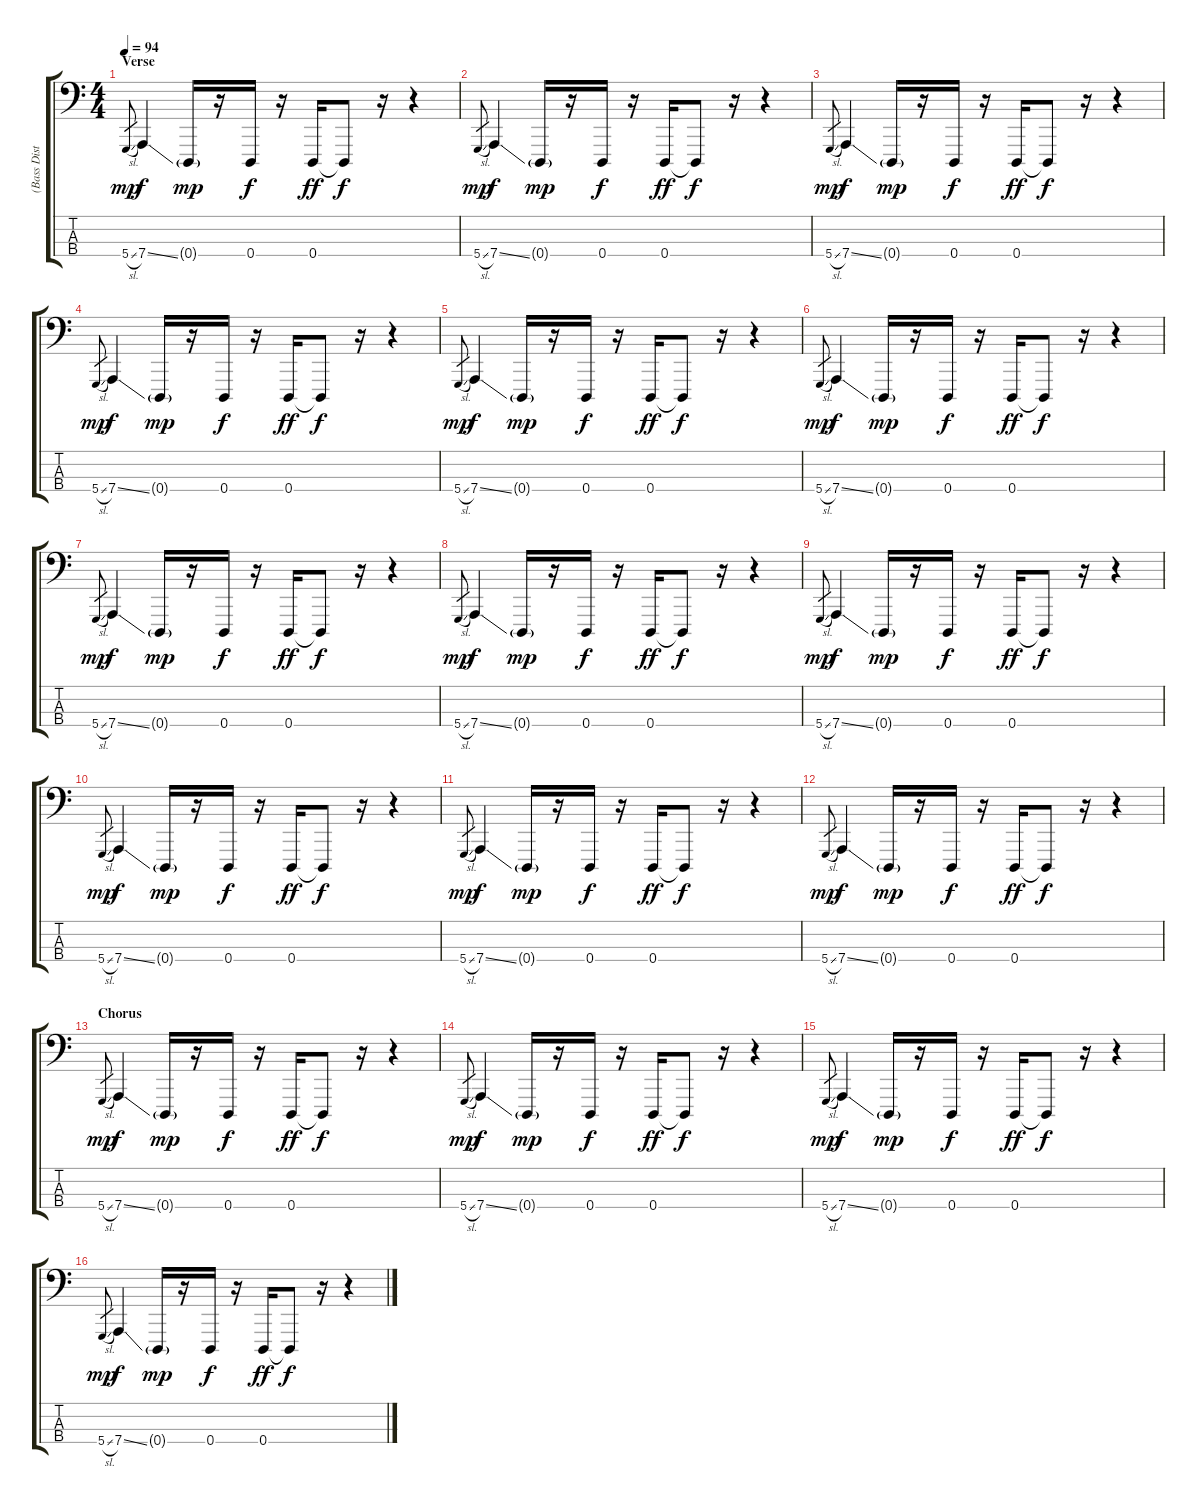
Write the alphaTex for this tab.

\track ("(Bass Dist)" "(Bass Dist") {instrument lead8bassandlead}
\staff {score tabs}
\tuning (G2 D2 A1 D1) {hide}
\ts (4 4)
\section ("" "Verse")
\tempo 94
\clef f4
\ks c
5.4{sl}.8{gr dy mp} 7.4{ss}.4{dy f} 0.4{g}.16{dy mp} r.16 0.4.16{dy f} r.16 0.4.16{dy ff} 0.4{t}.8{dy f} r.16 r.4 |
5.4{sl}.8{gr dy mp} 7.4{ss}.4{dy f} 0.4{g}.16{dy mp} r.16 0.4.16{dy f} r.16 0.4.16{dy ff} 0.4{t}.8{dy f} r.16 r.4 |
5.4{sl}.8{gr dy mp} 7.4{ss}.4{dy f} 0.4{g}.16{dy mp} r.16 0.4.16{dy f} r.16 0.4.16{dy ff} 0.4{t}.8{dy f} r.16 r.4 |
5.4{sl}.8{gr dy mp} 7.4{ss}.4{dy f} 0.4{g}.16{dy mp} r.16 0.4.16{dy f} r.16 0.4.16{dy ff} 0.4{t}.8{dy f} r.16 r.4 |
5.4{sl}.8{gr dy mp} 7.4{ss}.4{dy f} 0.4{g}.16{dy mp} r.16 0.4.16{dy f} r.16 0.4.16{dy ff} 0.4{t}.8{dy f} r.16 r.4 |
5.4{sl}.8{gr dy mp} 7.4{ss}.4{dy f} 0.4{g}.16{dy mp} r.16 0.4.16{dy f} r.16 0.4.16{dy ff} 0.4{t}.8{dy f} r.16 r.4 |
5.4{sl}.8{gr dy mp} 7.4{ss}.4{dy f} 0.4{g}.16{dy mp} r.16 0.4.16{dy f} r.16 0.4.16{dy ff} 0.4{t}.8{dy f} r.16 r.4 |
5.4{sl}.8{gr dy mp} 7.4{ss}.4{dy f} 0.4{g}.16{dy mp} r.16 0.4.16{dy f} r.16 0.4.16{dy ff} 0.4{t}.8{dy f} r.16 r.4 |
5.4{sl}.8{gr dy mp} 7.4{ss}.4{dy f} 0.4{g}.16{dy mp} r.16 0.4.16{dy f} r.16 0.4.16{dy ff} 0.4{t}.8{dy f} r.16 r.4 |
5.4{sl}.8{gr dy mp} 7.4{ss}.4{dy f} 0.4{g}.16{dy mp} r.16 0.4.16{dy f} r.16 0.4.16{dy ff} 0.4{t}.8{dy f} r.16 r.4 |
5.4{sl}.8{gr dy mp} 7.4{ss}.4{dy f} 0.4{g}.16{dy mp} r.16 0.4.16{dy f} r.16 0.4.16{dy ff} 0.4{t}.8{dy f} r.16 r.4 |
5.4{sl}.8{gr dy mp} 7.4{ss}.4{dy f} 0.4{g}.16{dy mp} r.16 0.4.16{dy f} r.16 0.4.16{dy ff} 0.4{t}.8{dy f} r.16 r.4 |
\section ("" "Chorus")
5.4{sl}.8{gr dy mp} 7.4{ss}.4{dy f} 0.4{g}.16{dy mp} r.16 0.4.16{dy f} r.16 0.4.16{dy ff} 0.4{t}.8{dy f} r.16 r.4 |
5.4{sl}.8{gr dy mp} 7.4{ss}.4{dy f} 0.4{g}.16{dy mp} r.16 0.4.16{dy f} r.16 0.4.16{dy ff} 0.4{t}.8{dy f} r.16 r.4 |
5.4{sl}.8{gr dy mp} 7.4{ss}.4{dy f} 0.4{g}.16{dy mp} r.16 0.4.16{dy f} r.16 0.4.16{dy ff} 0.4{t}.8{dy f} r.16 r.4 |
5.4{sl}.8{gr dy mp} 7.4{ss}.4{dy f} 0.4{g}.16{dy mp} r.16 0.4.16{dy f} r.16 0.4.16{dy ff} 0.4{t}.8{dy f} r.16 r.4
